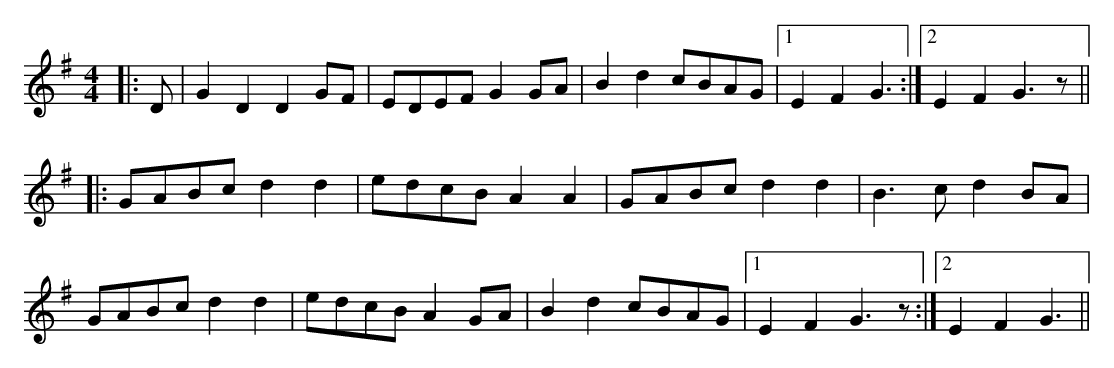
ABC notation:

X:1
M:4/4
K:G
|:D|G2 D2 D2 GF|EDEF G2 GA|B2 d2 cBAG|1 E2 F2 G3:|2 E2 F2 G3 z||
|:GABc d2 d2|edcB A2 A2|GABc d2 d2|B3 c d2 BA|
GABc d2 d2|edcB A2 GA|B2 d2 cBAG|1 E2 F2 G3 z:|2 E2 F2 G3||
